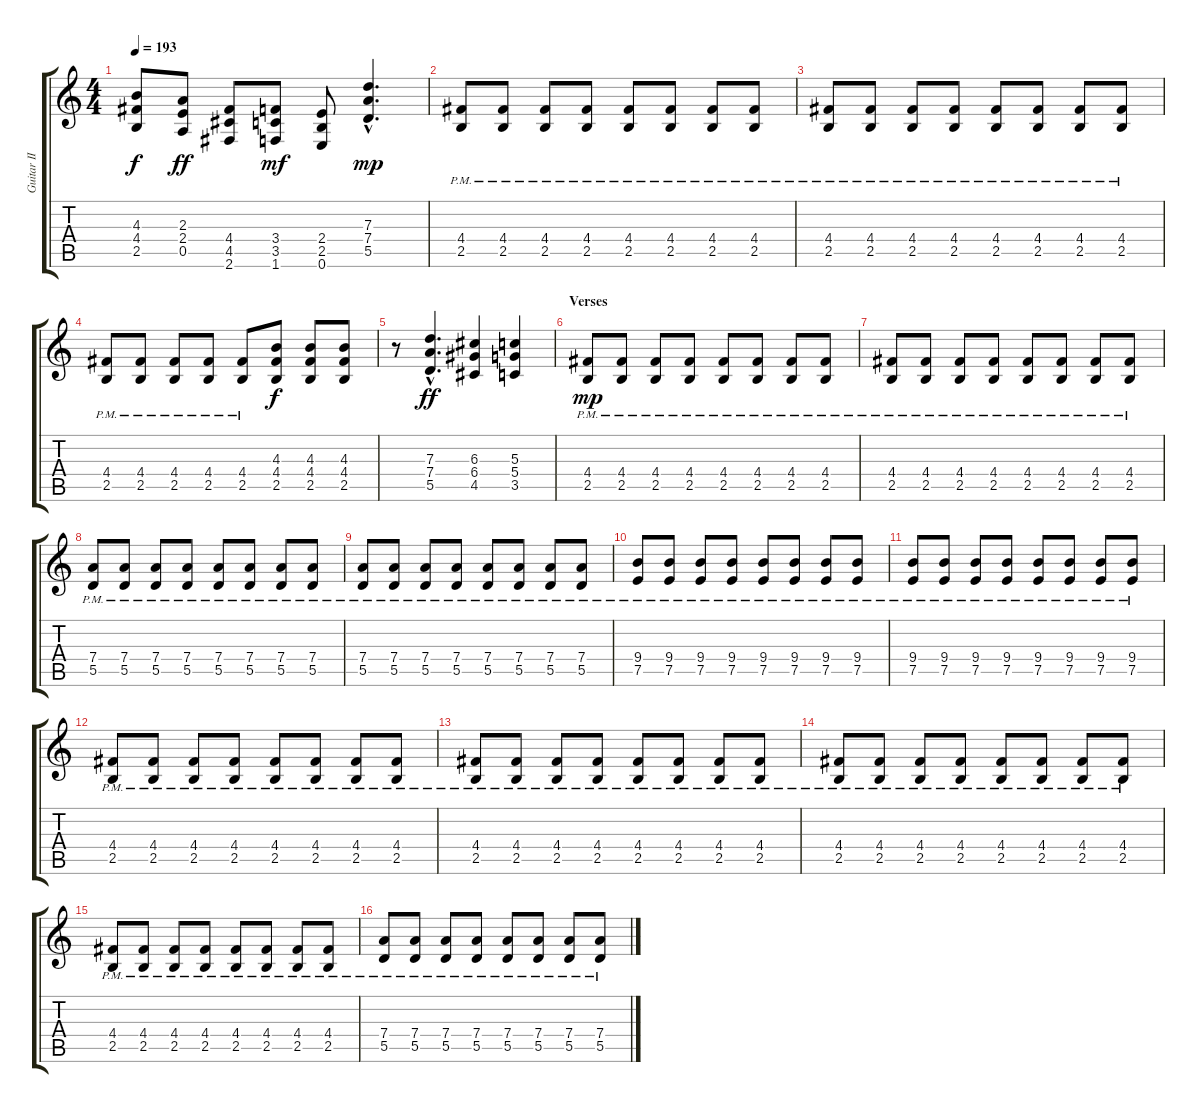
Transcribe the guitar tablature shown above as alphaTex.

\track ("Guitar II" "Guitar II") {instrument distortionguitar}
\staff {score tabs}
\tuning (E4 B3 G3 D3 A2 E2) {hide}
\ts (4 4)
\tempo 193
\clef g2
\ks c
(4.3{t} 4.4{t} 2.5{t}).8{dy f} (2.3 2.4 0.5).8{dy ff} (4.4 4.5 2.6).8 (3.4 3.5 1.6).8{dy mf} (2.4 2.5 0.6).8 (7.3{hac} 7.4{hac} 5.5{hac}).4{d dy mp} |
(4.4{pm} 2.5{pm}).8 (4.4{pm} 2.5{pm}).8 (4.4{pm} 2.5{pm}).8 (4.4{pm} 2.5{pm}).8 (4.4{pm} 2.5{pm}).8 (4.4{pm} 2.5{pm}).8 (4.4{pm} 2.5{pm}).8 (4.4{pm} 2.5{pm}).8 |
(4.4{pm} 2.5{pm}).8 (4.4{pm} 2.5{pm}).8 (4.4{pm} 2.5{pm}).8 (4.4{pm} 2.5{pm}).8 (4.4{pm} 2.5{pm}).8 (4.4{pm} 2.5{pm}).8 (4.4{pm} 2.5{pm}).8 (4.4{pm} 2.5{pm}).8 |
(4.4{pm} 2.5{pm}).8 (4.4{pm} 2.5{pm}).8 (4.4{pm} 2.5{pm}).8 (4.4{pm} 2.5{pm}).8 (4.4{pm} 2.5{pm}).8 (4.3 4.4 2.5).8{dy f} (4.3 4.4 2.5).8 (4.3 4.4 2.5).8 |
r.8 (7.3{hac} 7.4{hac} 5.5{hac}).4{d dy ff} (6.3 6.4 4.5).4 (5.3 5.4 3.5).4 |
\section ("" "Verses")
(4.4{pm} 2.5{pm}).8{dy mp} (4.4{pm} 2.5{pm}).8 (4.4{pm} 2.5{pm}).8 (4.4{pm} 2.5{pm}).8 (4.4{pm} 2.5{pm}).8 (4.4{pm} 2.5{pm}).8 (4.4{pm} 2.5{pm}).8 (4.4{pm} 2.5{pm}).8 |
(4.4{pm} 2.5{pm}).8 (4.4{pm} 2.5{pm}).8 (4.4{pm} 2.5{pm}).8 (4.4{pm} 2.5{pm}).8 (4.4{pm} 2.5{pm}).8 (4.4{pm} 2.5{pm}).8 (4.4{pm} 2.5{pm}).8 (4.4{pm} 2.5{pm}).8 |
(7.4{pm} 5.5{pm}).8 (7.4{pm} 5.5{pm}).8 (7.4{pm} 5.5{pm}).8 (7.4{pm} 5.5{pm}).8 (7.4{pm} 5.5{pm}).8 (7.4{pm} 5.5{pm}).8 (7.4{pm} 5.5{pm}).8 (7.4{pm} 5.5{pm}).8 |
(7.4{pm} 5.5{pm}).8 (7.4{pm} 5.5{pm}).8 (7.4{pm} 5.5{pm}).8 (7.4{pm} 5.5{pm}).8 (7.4{pm} 5.5{pm}).8 (7.4{pm} 5.5{pm}).8 (7.4{pm} 5.5{pm}).8 (7.4{pm} 5.5{pm}).8 |
(9.4{pm} 7.5{pm}).8 (9.4{pm} 7.5{pm}).8 (9.4{pm} 7.5{pm}).8 (9.4{pm} 7.5{pm}).8 (9.4{pm} 7.5{pm}).8 (9.4{pm} 7.5{pm}).8 (9.4{pm} 7.5{pm}).8 (9.4{pm} 7.5{pm}).8 |
(9.4{pm} 7.5{pm}).8 (9.4{pm} 7.5{pm}).8 (9.4{pm} 7.5{pm}).8 (9.4{pm} 7.5{pm}).8 (9.4{pm} 7.5{pm}).8 (9.4{pm} 7.5{pm}).8 (9.4{pm} 7.5{pm}).8 (9.4{pm} 7.5{pm}).8 |
(4.4{pm} 2.5{pm}).8 (4.4{pm} 2.5{pm}).8 (4.4{pm} 2.5{pm}).8 (4.4{pm} 2.5{pm}).8 (4.4{pm} 2.5{pm}).8 (4.4{pm} 2.5{pm}).8 (4.4{pm} 2.5{pm}).8 (4.4{pm} 2.5{pm}).8 |
(4.4{pm} 2.5{pm}).8 (4.4{pm} 2.5{pm}).8 (4.4{pm} 2.5{pm}).8 (4.4{pm} 2.5{pm}).8 (4.4{pm} 2.5{pm}).8 (4.4{pm} 2.5{pm}).8 (4.4{pm} 2.5{pm}).8 (4.4{pm} 2.5{pm}).8 |
(4.4{pm} 2.5{pm}).8 (4.4{pm} 2.5{pm}).8 (4.4{pm} 2.5{pm}).8 (4.4{pm} 2.5{pm}).8 (4.4{pm} 2.5{pm}).8 (4.4{pm} 2.5{pm}).8 (4.4{pm} 2.5{pm}).8 (4.4{pm} 2.5{pm}).8 |
(4.4{pm} 2.5{pm}).8 (4.4{pm} 2.5{pm}).8 (4.4{pm} 2.5{pm}).8 (4.4{pm} 2.5{pm}).8 (4.4{pm} 2.5{pm}).8 (4.4{pm} 2.5{pm}).8 (4.4{pm} 2.5{pm}).8 (4.4{pm} 2.5{pm}).8 |
(7.4{pm} 5.5{pm}).8 (7.4{pm} 5.5{pm}).8 (7.4{pm} 5.5{pm}).8 (7.4{pm} 5.5{pm}).8 (7.4{pm} 5.5{pm}).8 (7.4{pm} 5.5{pm}).8 (7.4{pm} 5.5{pm}).8 (7.4{pm} 5.5{pm}).8
